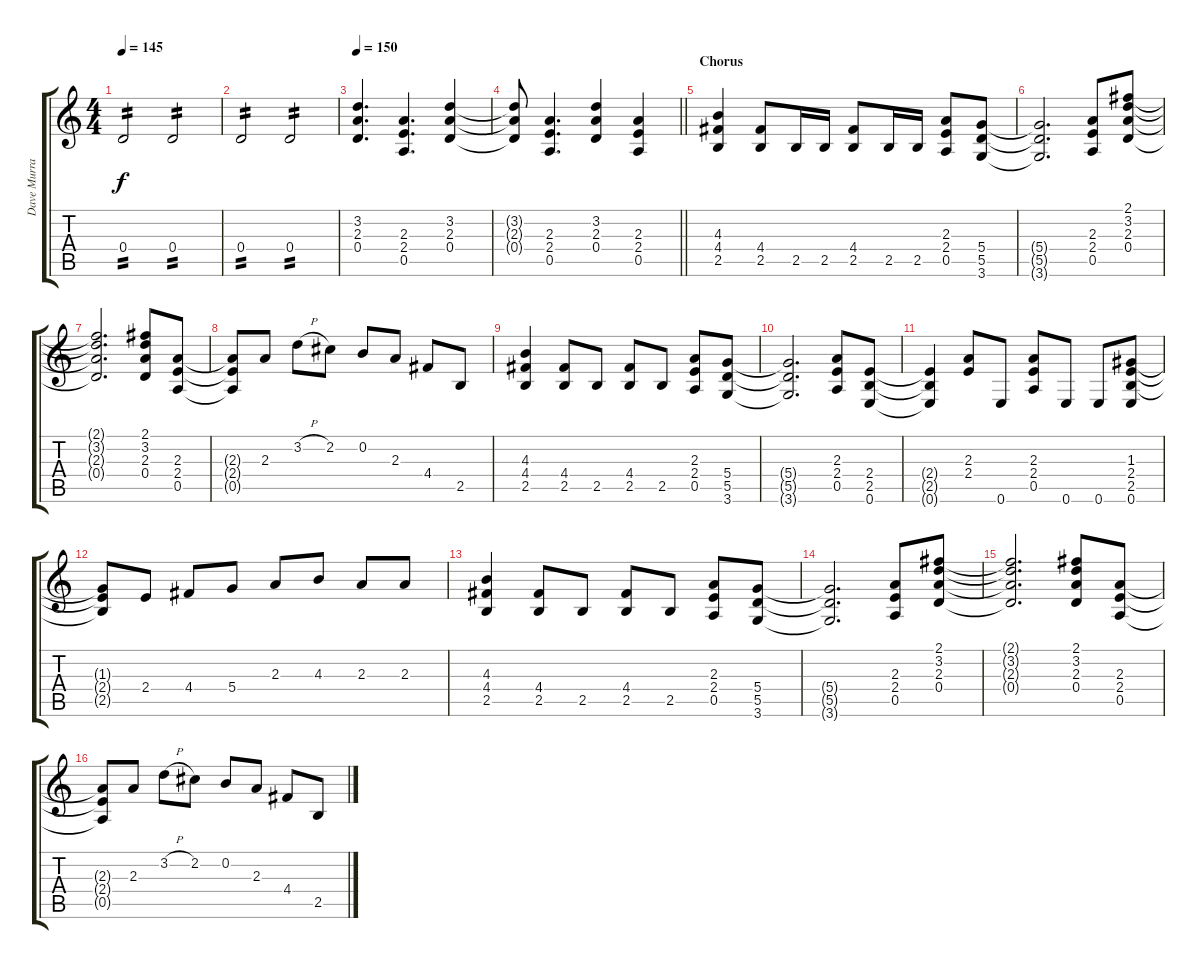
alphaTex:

\track ("Dave Murray" "Dave Murra") {instrument distortionguitar}
\staff {score tabs}
\tuning (E4 B3 G3 D3 A2 E2) {hide}
\ts (4 4)
\tempo 145
\clef g2
\ks c
0.4.2{tp 2 dy f} 0.4.2{tp 2} |
0.4.2{tp 2} 0.4.2{tp 2} |
\tempo 150
(3.2 2.3 0.4).4{d} (2.3 2.4 0.5).4{d} (3.2 2.3 0.4).4 |
\barLineRight lightlight
(3.2{t} 2.3{t} 0.4{t}).8 (2.3 2.4 0.5).4{d} (3.2 2.3 0.4).4 (2.3 2.4 0.5).4 |
\section ("" "Chorus")
(4.3 4.4 2.5).4 (4.4 2.5).8 2.5.16 2.5.16 (4.4 2.5).8 2.5.16 2.5.16 (2.3 2.4 0.5).8 (5.4 5.5 3.6).8 |
(5.4{t} 5.5{t} 3.6{t}).2{d} (2.3 2.4 0.5).8 (2.1 3.2 2.3 0.4).8 |
(2.1{t} 3.2{t} 2.3{t} 0.4{t}).2{d} (2.1 3.2 2.3 0.4).8 (2.3 2.4 0.5).8 |
(2.3{t} 2.4{t} 0.5{t}).8 2.3.8 3.2{h}.8 2.2.8 0.2.8 2.3.8 4.4.8 2.5.8 |
(4.3 4.4 2.5).4 (4.4 2.5).8 2.5.8 (4.4 2.5).8 2.5.8 (2.3 2.4 0.5).8 (5.4 5.5 3.6).8 |
(5.4{t} 5.5{t} 3.6{t}).2{d} (2.3 2.4 0.5).8 (2.4 2.5 0.6).8 |
(2.4{t} 2.5{t} 0.6{t}).4 (2.3 2.4).8 0.6.8 (2.3 2.4 0.5).8 0.6.8 0.6.8 (1.3 2.4 2.5 0.6).8 |
(1.3{t} 2.4{t} 2.5{t}).8 2.4.8 4.4.8 5.4.8 2.3.8 4.3.8 2.3.8 2.3.8 |
(4.3 4.4 2.5).4 (4.4 2.5).8 2.5.8 (4.4 2.5).8 2.5.8 (2.3 2.4 0.5).8 (5.4 5.5 3.6).8 |
(5.4{t} 5.5{t} 3.6{t}).2{d} (2.3 2.4 0.5).8 (2.1 3.2 2.3 0.4).8 |
(2.1{t} 3.2{t} 2.3{t} 0.4{t}).2{d} (2.1 3.2 2.3 0.4).8 (2.3 2.4 0.5).8 |
(2.3{t} 2.4{t} 0.5{t}).8 2.3.8 3.2{h}.8 2.2.8 0.2.8 2.3.8 4.4.8 2.5.8
